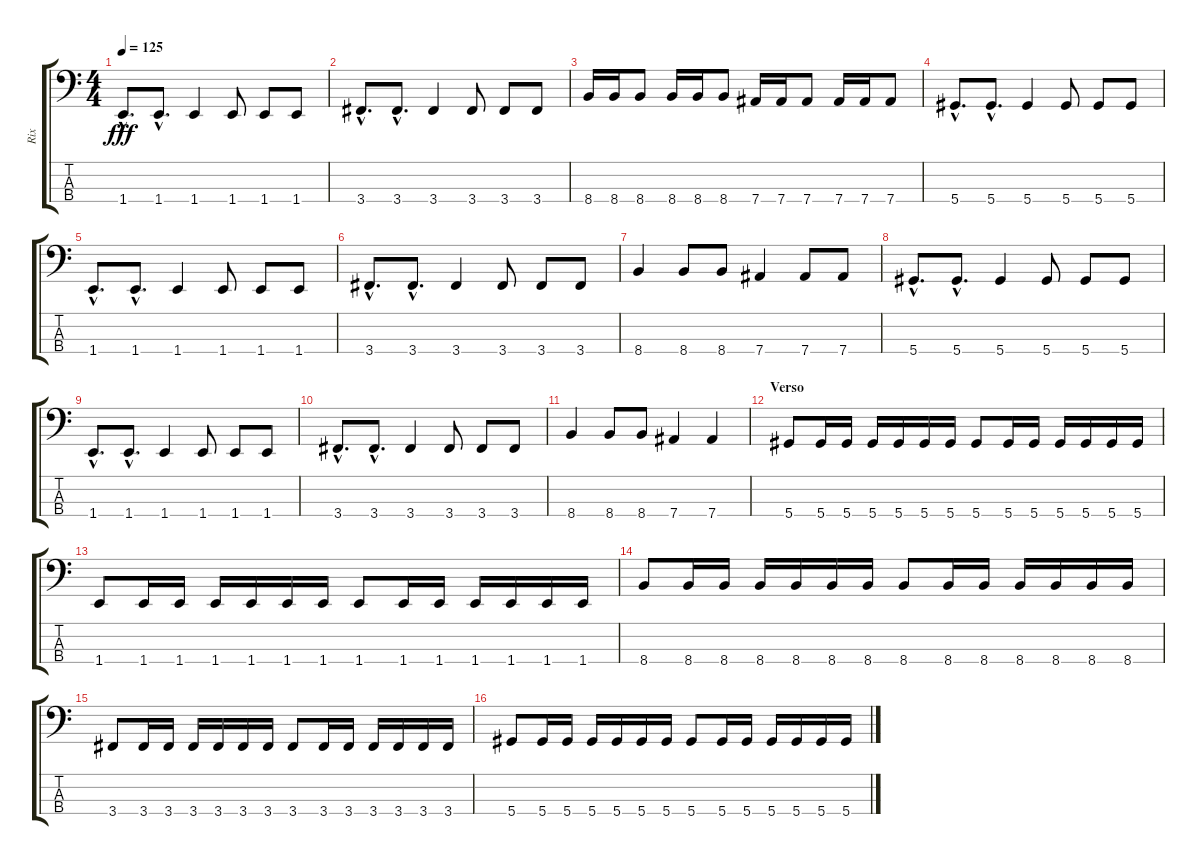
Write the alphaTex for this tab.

\track ("Rix" "Rix") {instrument electricbasspick}
\staff {score tabs}
\tuning (Gb2 Db2 Ab1 Eb1) {hide}
\ts (4 4)
\tempo 125
\clef f4
\ks c
1.4{hac}.8{d dy fff} 1.4{hac}.8{d} 1.4.4 1.4.8 1.4.8 1.4.8 |
3.4{hac}.8{d} 3.4{hac}.8{d} 3.4.4 3.4.8 3.4.8 3.4.8 |
8.4.16 8.4.16 8.4.8 8.4.16 8.4.16 8.4.8 7.4.16 7.4.16 7.4.8 7.4.16 7.4.16 7.4.8 |
5.4{hac}.8{d} 5.4{hac}.8{d} 5.4.4 5.4.8 5.4.8 5.4.8 |
1.4{hac}.8{d} 1.4{hac}.8{d} 1.4.4 1.4.8 1.4.8 1.4.8 |
3.4{hac}.8{d} 3.4{hac}.8{d} 3.4.4 3.4.8 3.4.8 3.4.8 |
8.4.4 8.4.8 8.4.8 7.4.4 7.4.8 7.4.8 |
5.4{hac}.8{d} 5.4{hac}.8{d} 5.4.4 5.4.8 5.4.8 5.4.8 |
1.4{hac}.8{d} 1.4{hac}.8{d} 1.4.4 1.4.8 1.4.8 1.4.8 |
3.4{hac}.8{d} 3.4{hac}.8{d} 3.4.4 3.4.8 3.4.8 3.4.8 |
8.4.4 8.4.8 8.4.8 7.4.4 7.4.4 |
\section ("" "Verso")
5.4.8 5.4.16 5.4.16 5.4.16 5.4.16 5.4.16 5.4.16 5.4.8 5.4.16 5.4.16 5.4.16 5.4.16 5.4.16 5.4.16 |
1.4.8 1.4.16 1.4.16 1.4.16 1.4.16 1.4.16 1.4.16 1.4.8 1.4.16 1.4.16 1.4.16 1.4.16 1.4.16 1.4.16 |
8.4.8 8.4.16 8.4.16 8.4.16 8.4.16 8.4.16 8.4.16 8.4.8 8.4.16 8.4.16 8.4.16 8.4.16 8.4.16 8.4.16 |
3.4.8 3.4.16 3.4.16 3.4.16 3.4.16 3.4.16 3.4.16 3.4.8 3.4.16 3.4.16 3.4.16 3.4.16 3.4.16 3.4.16 |
5.4.8 5.4.16 5.4.16 5.4.16 5.4.16 5.4.16 5.4.16 5.4.8 5.4.16 5.4.16 5.4.16 5.4.16 5.4.16 5.4.16
